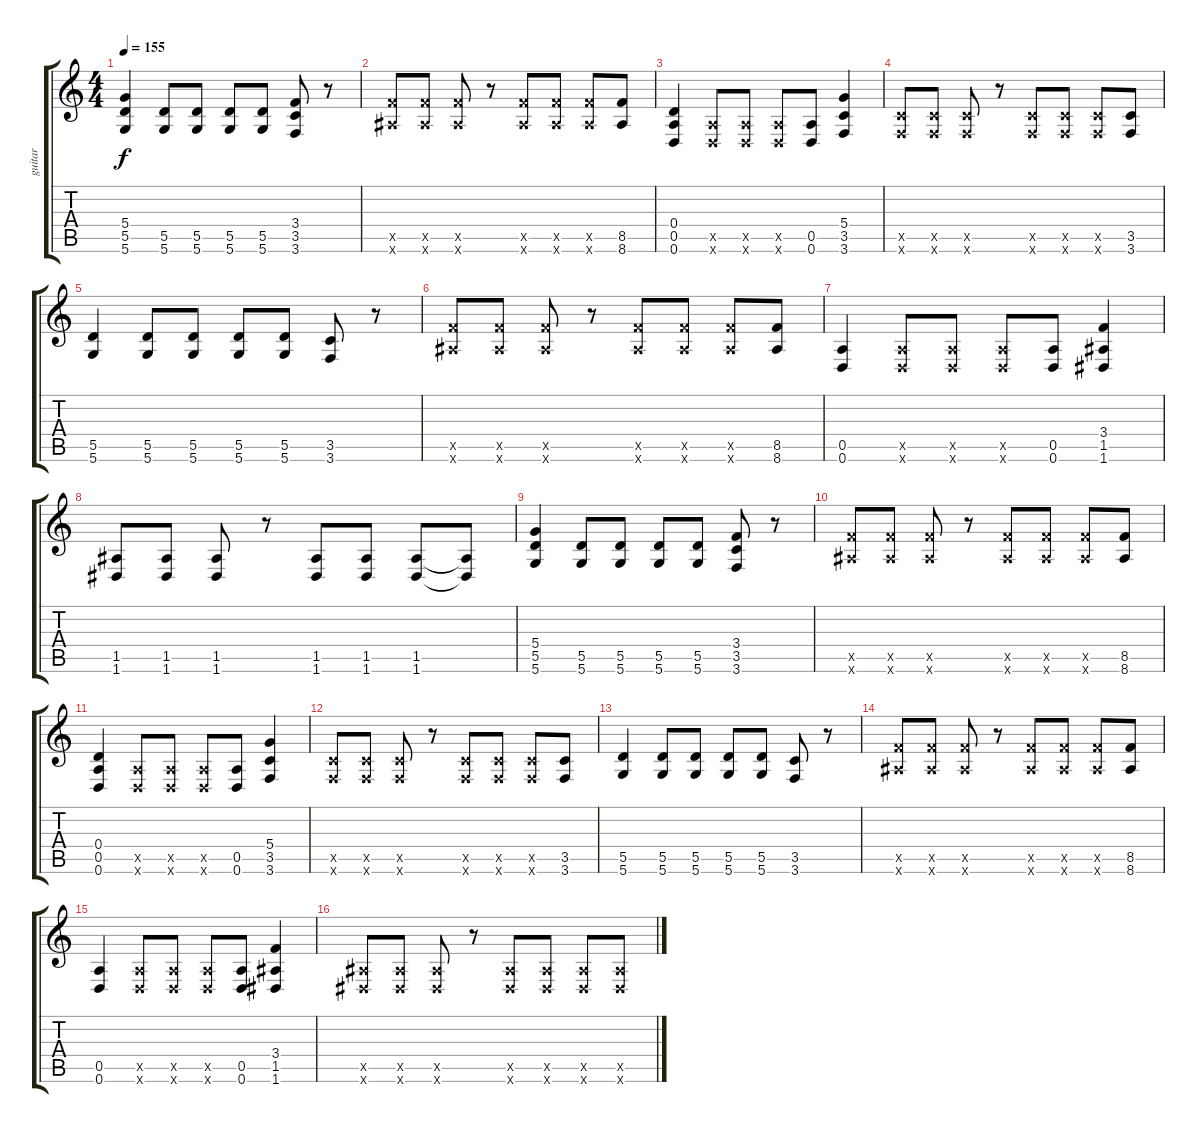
\track ("guitar" "guitar") {instrument acousticguitarsteel}
\staff {score tabs}
\tuning (E4 B3 G3 D3 A2 D2) {hide}
\ts (4 4)
\tempo 155
\clef g2
\ks c
(5.4 5.5 5.6).4{dy f} (5.5 5.6).8 (5.5 5.6).8 (5.5 5.6).8 (5.5 5.6).8 (3.4 3.5 3.6).8 r.8 |
(8.5{x} 8.6{x}).8 (8.5{x} 8.6{x}).8 (8.5{x} 8.6{x}).8 r.8 (8.5{x} 8.6{x}).8 (8.5{x} 8.6{x}).8 (8.5{x} 8.6{x}).8 (8.5 8.6).8 |
(0.4 0.5 0.6).4 (0.5{x} 0.6{x}).8 (0.5{x} 0.6{x}).8 (0.5{x} 0.6{x}).8 (0.5 0.6).8 (5.4 3.5 3.6).4 |
(3.5{x} 3.6{x}).8 (3.5{x} 3.6{x}).8 (3.5{x} 3.6{x}).8 r.8 (3.5{x} 3.6{x}).8 (3.5{x} 3.6{x}).8 (3.5{x} 3.6{x}).8 (3.5 3.6).8 |
(5.5 5.6).4 (5.5 5.6).8 (5.5 5.6).8 (5.5 5.6).8 (5.5 5.6).8 (3.5 3.6).8 r.8 |
(8.5{x} 8.6{x}).8 (8.5{x} 8.6{x}).8 (8.5{x} 8.6{x}).8 r.8 (8.5{x} 8.6{x}).8 (8.5{x} 8.6{x}).8 (8.5{x} 8.6{x}).8 (8.5 8.6).8 |
(0.5 0.6).4 (0.5{x} 0.6{x}).8 (0.5{x} 0.6{x}).8 (0.5{x} 0.6{x}).8 (0.5 0.6).8 (3.4 1.5 1.6).4 |
(1.5 1.6).8 (1.5 1.6).8 (1.5 1.6).8 r.8 (1.5 1.6).8 (1.5 1.6).8 (1.5 1.6).8 (1.5{t} 1.6{t}).8 |
(5.4 5.5 5.6).4 (5.5 5.6).8 (5.5 5.6).8 (5.5 5.6).8 (5.5 5.6).8 (3.4 3.5 3.6).8 r.8 |
(8.5{x} 8.6{x}).8 (8.5{x} 8.6{x}).8 (8.5{x} 8.6{x}).8 r.8 (8.5{x} 8.6{x}).8 (8.5{x} 8.6{x}).8 (8.5{x} 8.6{x}).8 (8.5 8.6).8 |
(0.4 0.5 0.6).4 (0.5{x} 0.6{x}).8 (0.5{x} 0.6{x}).8 (0.5{x} 0.6{x}).8 (0.5 0.6).8 (5.4 3.5 3.6).4 |
(3.5{x} 3.6{x}).8 (3.5{x} 3.6{x}).8 (3.5{x} 3.6{x}).8 r.8 (3.5{x} 3.6{x}).8 (3.5{x} 3.6{x}).8 (3.5{x} 3.6{x}).8 (3.5 3.6).8 |
(5.5 5.6).4 (5.5 5.6).8 (5.5 5.6).8 (5.5 5.6).8 (5.5 5.6).8 (3.5 3.6).8 r.8 |
(8.5{x} 8.6{x}).8 (8.5{x} 8.6{x}).8 (8.5{x} 8.6{x}).8 r.8 (8.5{x} 8.6{x}).8 (8.5{x} 8.6{x}).8 (8.5{x} 8.6{x}).8 (8.5 8.6).8 |
(0.5 0.6).4 (0.5{x} 0.6{x}).8 (0.5{x} 0.6{x}).8 (0.5{x} 0.6{x}).8 (0.5 0.6).8 (3.4 1.5 1.6).4 |
(1.5{x} 1.6{x}).8 (1.5{x} 1.6{x}).8 (1.5{x} 1.6{x}).8 r.8 (1.5{x} 1.6{x}).8 (1.5{x} 1.6{x}).8 (1.5{x} 1.6{x}).8 (1.5{x} 1.6{x}).8
